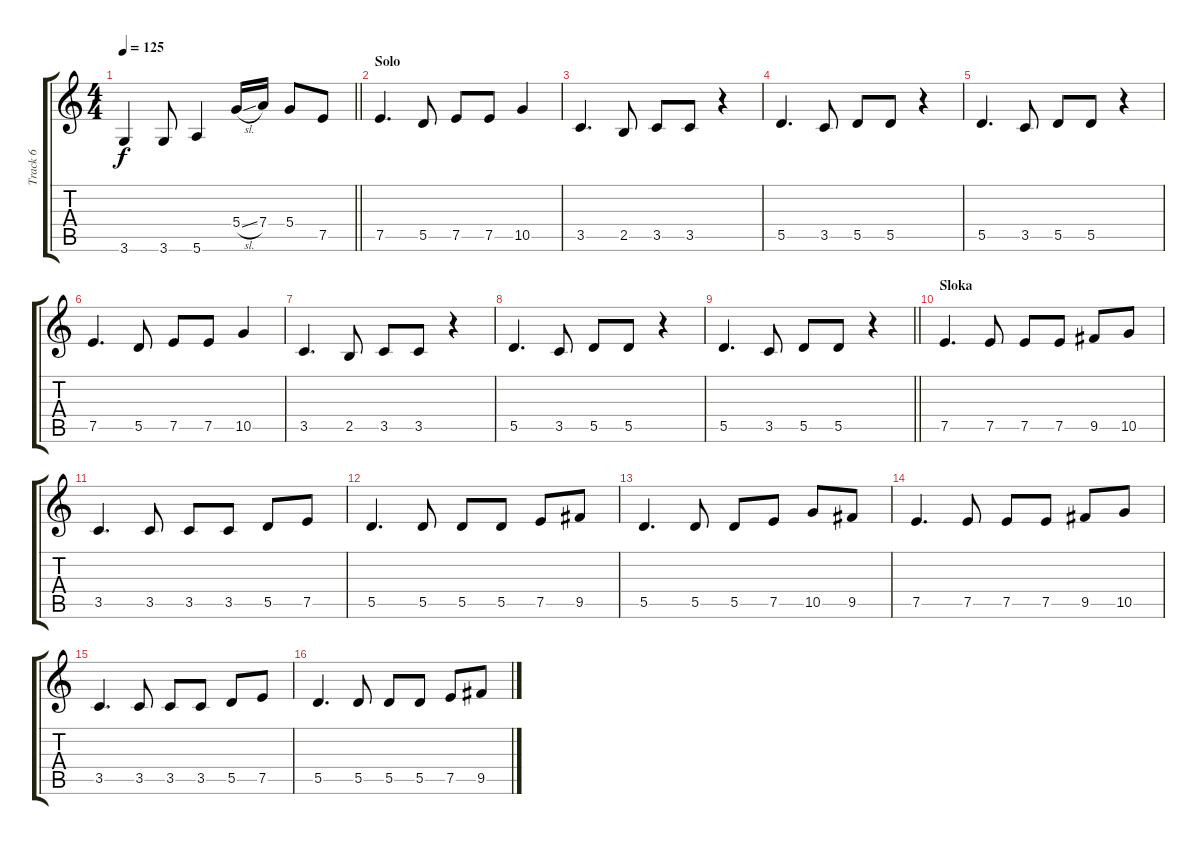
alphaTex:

\track ("Track 6" "Track 6") {instrument electricbassfinger}
\staff {score tabs}
\tuning (E4 B3 G3 D3 A2 E2) {hide}
\ts (4 4)
\tempo 125
\clef g2
\barLineRight lightlight
\ks c
3.6.4{dy f} 3.6.8 5.6.4 5.4{sl}.16 7.4.16 5.4.8 7.5.8 |
\section ("" "Solo")
7.5.4{d} 5.5.8 7.5.8 7.5.8 10.5.4 |
3.5.4{d} 2.5.8 3.5.8 3.5.8 r.4 |
5.5.4{d} 3.5.8 5.5.8 5.5.8 r.4 |
5.5.4{d} 3.5.8 5.5.8 5.5.8 r.4 |
7.5.4{d} 5.5.8 7.5.8 7.5.8 10.5.4 |
3.5.4{d} 2.5.8 3.5.8 3.5.8 r.4 |
5.5.4{d} 3.5.8 5.5.8 5.5.8 r.4 |
\barLineRight lightlight
5.5.4{d} 3.5.8 5.5.8 5.5.8 r.4 |
\section ("" "Sloka")
7.5.4{d} 7.5.8 7.5.8 7.5.8 9.5.8 10.5.8 |
3.5.4{d} 3.5.8 3.5.8 3.5.8 5.5.8 7.5.8 |
5.5.4{d} 5.5.8 5.5.8 5.5.8 7.5.8 9.5.8 |
5.5.4{d} 5.5.8 5.5.8 7.5.8 10.5.8 9.5.8 |
7.5.4{d} 7.5.8 7.5.8 7.5.8 9.5.8 10.5.8 |
3.5.4{d} 3.5.8 3.5.8 3.5.8 5.5.8 7.5.8 |
5.5.4{d} 5.5.8 5.5.8 5.5.8 7.5.8 9.5.8
